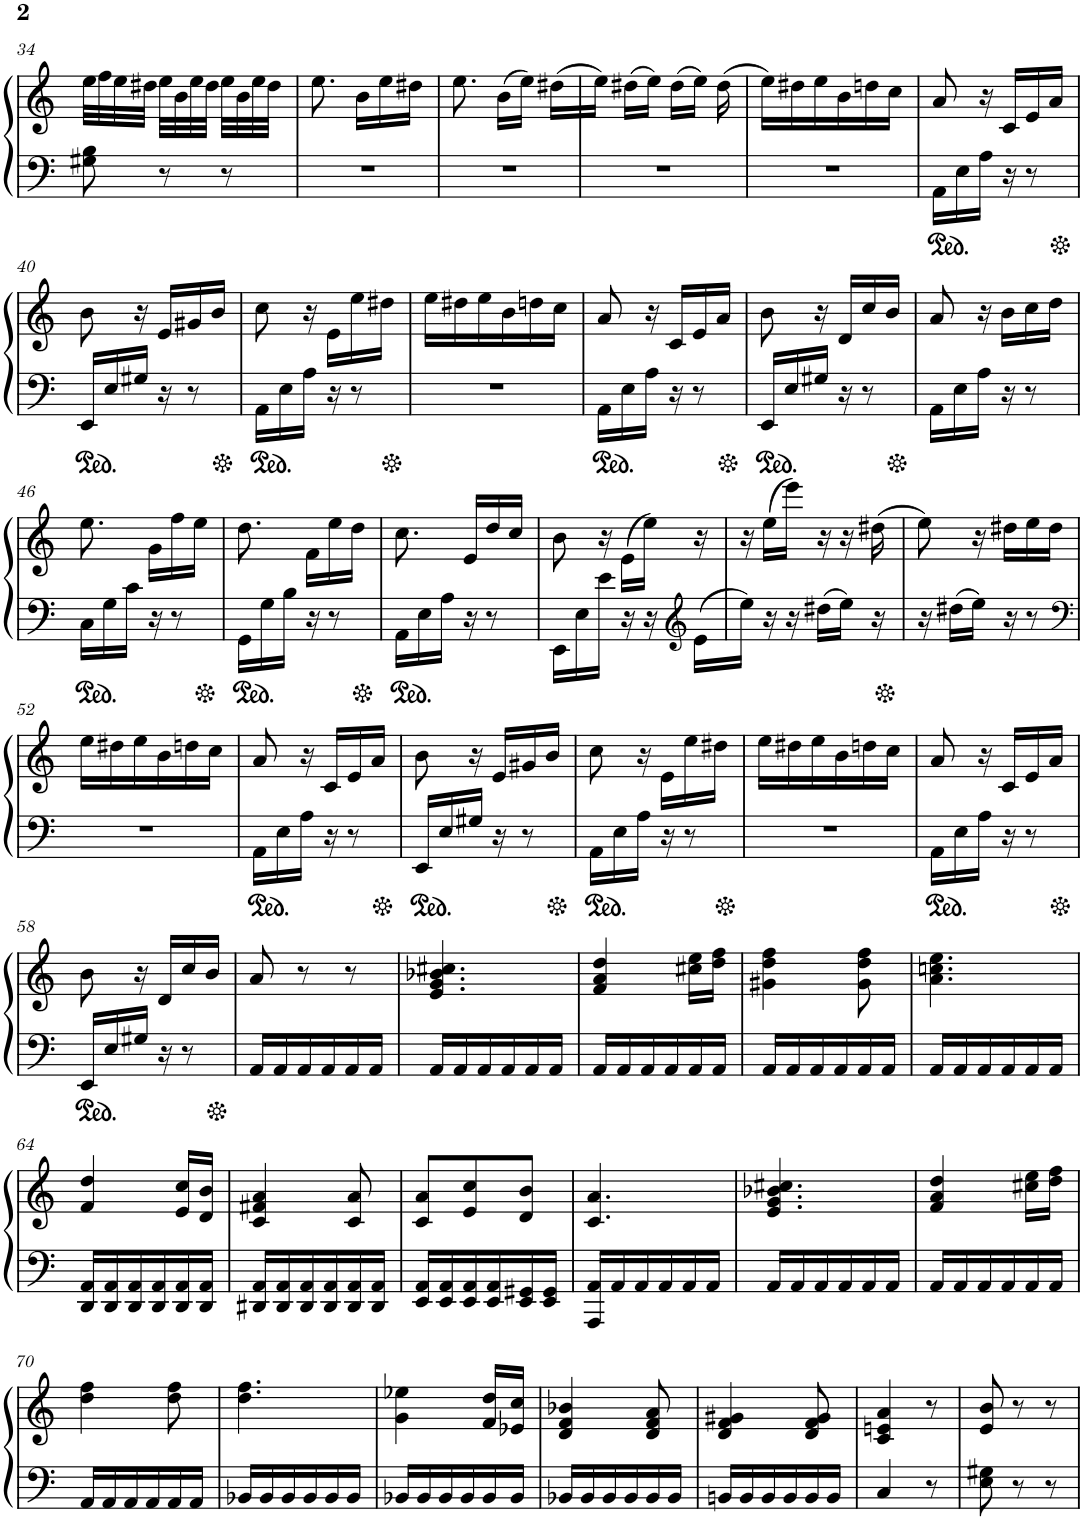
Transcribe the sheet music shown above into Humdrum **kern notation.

**kern	**kern
*part1	*part1
*staff2	*staff1
*I"Piano	*
*I'Pno.	*
!!LO:PB:g=z
*clefF4	*clefG2
*k[]	*k[]
*M3/8	*M3/8
=34	=34
8G#X\ 8B\	32ee\LLL
.	32ff\
.	32ee\
.	32dd#X\JJJ
8r	32ee\LLL
.	32b\
.	32ee\
.	32dd#\JJJ
8r	32ee\LLL
.	32b\
.	32ee\
.	32dd#\JJJ
=35	=35
4.r	8.ee\
.	16b\LL
.	16ee\
.	16dd#X\JJ
=36	=36
4.r	8.ee\
.	(16b\LL
.	16ee\JJ)
.	(16dd#X\LL
=37	=37
4.r	16ee\JJ)
.	(16dd#X\LL
.	16ee\JJ)
.	(16dd#\LL
.	16ee\JJ)
.	(16dd#\
=38	=38
4.r	16ee\LL)
.	16dd#X\
.	16ee\
.	16b\
.	16ddn\
.	16cc\JJ
=39	=39
16AA\LL	8a/
16E\	.
16A\JJ	16r
16r	16c/LL
8r	16e/
.	16a/JJ
!!LO:LB:g=z
=40	=40
16EE/LL	8b\
16E/	.
16G#X/JJ	16r
16r	16e/LL
8r	16g#X/
.	16b/JJ
=41	=41
16AA\LL	8cc\
16E\	.
16A\JJ	16r
16r	16e\LL
8r	16ee\
.	16dd#X\JJ
=42	=42
4.r	16ee\LL
.	16dd#X\
.	16ee\
.	16b\
.	16ddn\
.	16cc\JJ
=43	=43
16AA\LL	8a/
16E\	.
16A\JJ	16r
16r	16c/LL
8r	16e/
.	16a/JJ
=44	=44
16EE/LL	8b\
16E/	.
16G#X/JJ	16r
16r	16d/LL
8r	16cc/
.	16b/JJ
=45	=45
16AA\LL	8a/
16E\	.
16A\JJ	16r
16r	16b\LL
8r	16cc\
.	16dd\JJ
!!LO:LB:g=z
=46	=46
16C\LL	8.ee\
16G\	.
16c\JJ	.
16r	16g\LL
8r	16ff\
.	16ee\JJ
=47	=47
16GG\LL	8.dd\
16G\	.
16B\JJ	.
16r	16f\LL
8r	16ee\
.	16dd\JJ
=48	=48
16AA\LL	8.cc\
16E\	.
16A\JJ	.
16r	16e/LL
8r	16dd/
.	16cc/JJ
=49	=49
16EE\LL	8b\
16E\	.
16e\JJ	16r
16r	(16e\LL
16r	16ee\JJ)
*clefG2	*
16e\LL	16r
=50	=50
16ee\JJ	16r
16r	(16ee\LL
16r	16eee\JJ)
16dd#X\LL	16r
16ee\JJ	16r
16r	(16dd#X\
=51	=51
16r	8ee\)
16dd#X\LL	.
16ee\JJ	16r
16r	16dd#X\LL
8r	16ee\
.	16dd#\JJ
!!LO:LB:g=z
=52	=52
*clefF4	*
4.r	16ee\LL
.	16dd#X\
.	16ee\
.	16b\
.	16ddn\
.	16cc\JJ
=53	=53
16AA\LL	8a/
16E\	.
16A\JJ	16r
16r	16c/LL
8r	16e/
.	16a/JJ
=54	=54
16EE/LL	8b\
16E/	.
16G#X/JJ	16r
16r	16e/LL
8r	16g#X/
.	16b/JJ
=55	=55
16AA\LL	8cc\
16E\	.
16A\JJ	16r
16r	16e\LL
8r	16ee\
.	16dd#X\JJ
=56	=56
4.r	16ee\LL
.	16dd#X\
.	16ee\
.	16b\
.	16ddn\
.	16cc\JJ
=57	=57
16AA\LL	8a/
16E\	.
16A\JJ	16r
16r	16c/LL
8r	16e/
.	16a/JJ
!!LO:LB:g=z
=58	=58
16EE/LL	8b\
16E/	.
16G#X/JJ	16r
16r	16d/LL
8r	16cc/
.	16b/JJ
=59	=59
16AA/LL	8a/
16AA/	.
16AA/	8r
16AA/	.
16AA/	8r
16AA/JJ	.
=60	=60
16AA/LL	4.e/ 4.g/ 4.b-X/ 4.cc#X/
16AA/	.
16AA/	.
16AA/	.
16AA/	.
16AA/JJ	.
=61	=61
16AA/LL	4f/ 4a/ 4dd/
16AA/	.
16AA/	.
16AA/	.
16AA/	16cc#X\ 16ee\LL
16AA/JJ	16dd\ 16ff\JJ
=62	=62
16AA/LL	4g#X\ 4dd\ 4ff\
16AA/	.
16AA/	.
16AA/	.
16AA/	8g#\ 8dd\ 8ff\
16AA/JJ	.
=63	=63
16AA/LL	4.a\ 4.ccn\ 4.ee\
16AA/	.
16AA/	.
16AA/	.
16AA/	.
16AA/JJ	.
!!LO:LB:g=z
=64	=64
16DD/ 16AA/LL	4f/ 4dd/
16DD/ 16AA/	.
16DD/ 16AA/	.
16DD/ 16AA/	.
16DD/ 16AA/	16e/ 16cc/LL
16DD/ 16AA/JJ	16d/ 16b/JJ
=65	=65
16DD#X/ 16AA/LL	4c/ 4f#X/ 4a/
16DD#/ 16AA/	.
16DD#/ 16AA/	.
16DD#/ 16AA/	.
16DD#/ 16AA/	8c/ 8a/
16DD#/ 16AA/JJ	.
=66	=66
16EE/ 16AA/LL	8c/ 8a/L
16EE/ 16AA/	.
16EE/ 16AA/	8e/ 8cc/
16EE/ 16AA/	.
16EE/ 16GG#X/	8d/ 8b/J
16EE/ 16GG#/JJ	.
=67	=67
16AAA/ 16AA/LL	4.c/ 4.a/
16AA/	.
16AA/	.
16AA/	.
16AA/	.
16AA/JJ	.
=68	=68
16AA/LL	4.e/ 4.g/ 4.b-X/ 4.cc#X/
16AA/	.
16AA/	.
16AA/	.
16AA/	.
16AA/JJ	.
=69	=69
16AA/LL	4f/ 4a/ 4dd/
16AA/	.
16AA/	.
16AA/	.
16AA/	16cc#X\ 16ee\LL
16AA/JJ	16dd\ 16ff\JJ
!!LO:LB:g=z
=70	=70
16AA/LL	4dd\ 4ff\
16AA/	.
16AA/	.
16AA/	.
16AA/	8dd\ 8ff\
16AA/JJ	.
=71	=71
16BB-X/LL	4.dd\ 4.ff\
16BB-/	.
16BB-/	.
16BB-/	.
16BB-/	.
16BB-/JJ	.
=72	=72
16BB-X/LL	4g\ 4ee-X\
16BB-/	.
16BB-/	.
16BB-/	.
16BB-/	16f/ 16dd/LL
16BB-/JJ	16e-X/ 16cc/JJ
=73	=73
16BB-X/LL	4d/ 4f/ 4b-X/
16BB-/	.
16BB-/	.
16BB-/	.
16BB-/	8d/ 8f/ 8a/
16BB-/JJ	.
=74	=74
16BBn/LL	4d/ 4f/ 4g#X/
16BB/	.
16BB/	.
16BB/	.
16BB/	8d/ 8f/ 8g#/
16BB/JJ	.
=75	=75
4C/	4c/ 4en/ 4a/
8r	8r
=76	=76
8E\ 8G#X\	8e/ 8b/
8r	8r
8r	8r
=	=
*-	*-
